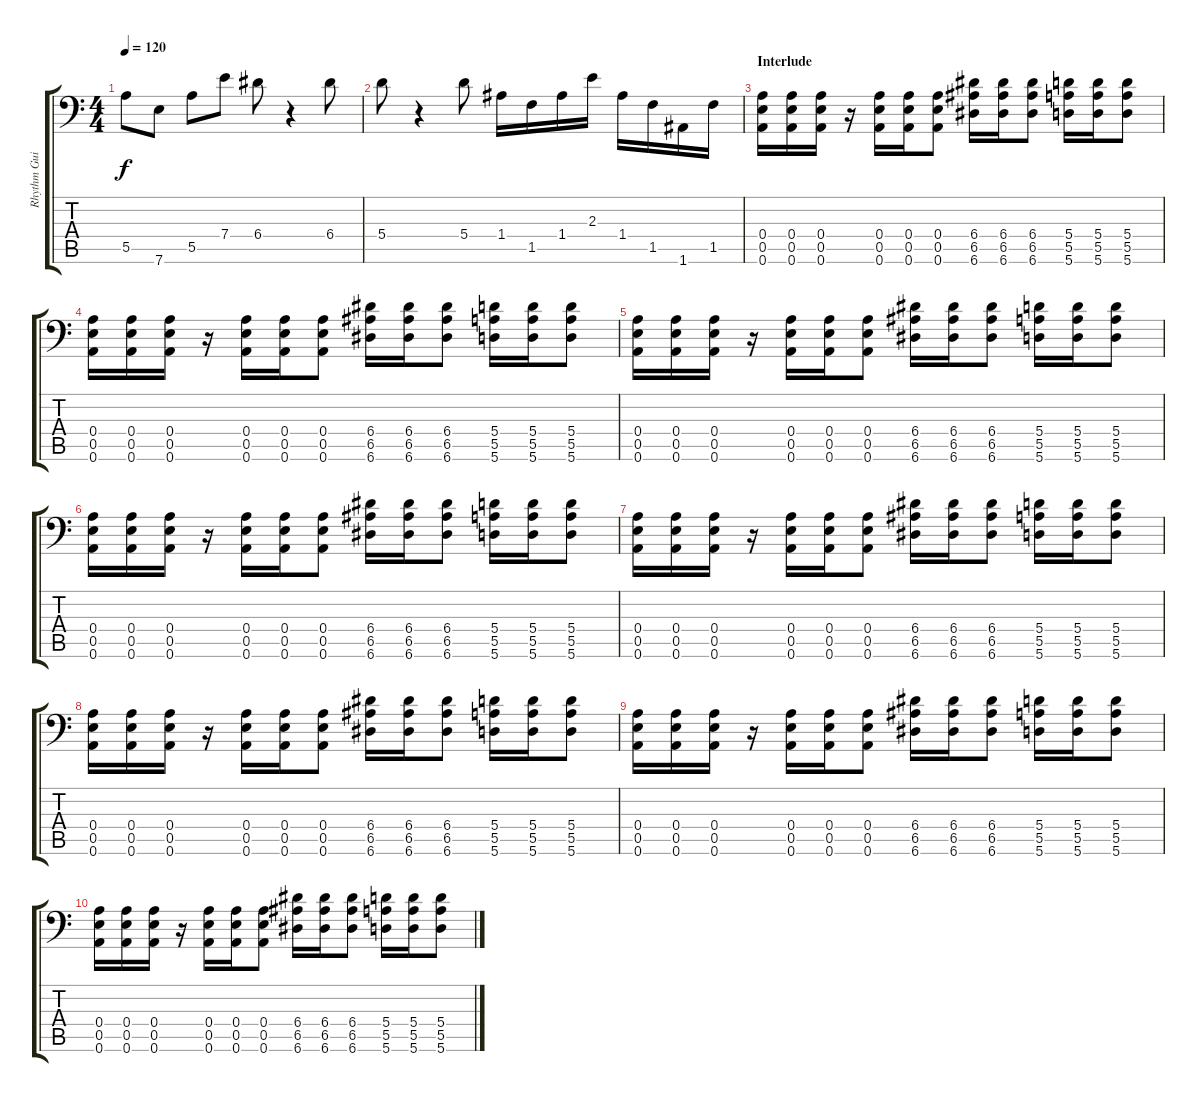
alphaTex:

\track ("Rhythm Guitar" "Rhythm Gui") {instrument distortionguitar}
\staff {score tabs}
\tuning (B3 Gb3 D3 A2 E2 A1) {hide}
\ts (4 4)
\tempo 120
\clef f4
\ks c
5.5.8{dy f} 7.6.8 5.5.8 7.4.8 6.4.8 r.4 6.4.8 |
5.4.8 r.4 5.4.8 1.4.16 1.5.16 1.4.16 2.3.16 1.4.16 1.5.16 1.6.16 1.5.16 |
\section ("" "Interlude")
(0.4 0.5 0.6).16 (0.4 0.5 0.6).16 (0.4 0.5 0.6).16 r.16 (0.4 0.5 0.6).16 (0.4 0.5 0.6).16 (0.4 0.5 0.6).8 (6.4 6.5 6.6).16 (6.4 6.5 6.6).16 (6.4 6.5 6.6).8 (5.4 5.5 5.6).16 (5.4 5.5 5.6).16 (5.4 5.5 5.6).8 |
(0.4 0.5 0.6).16 (0.4 0.5 0.6).16 (0.4 0.5 0.6).16 r.16 (0.4 0.5 0.6).16 (0.4 0.5 0.6).16 (0.4 0.5 0.6).8 (6.4 6.5 6.6).16 (6.4 6.5 6.6).16 (6.4 6.5 6.6).8 (5.4 5.5 5.6).16 (5.4 5.5 5.6).16 (5.4 5.5 5.6).8 |
(0.4 0.5 0.6).16 (0.4 0.5 0.6).16 (0.4 0.5 0.6).16 r.16 (0.4 0.5 0.6).16 (0.4 0.5 0.6).16 (0.4 0.5 0.6).8 (6.4 6.5 6.6).16 (6.4 6.5 6.6).16 (6.4 6.5 6.6).8 (5.4 5.5 5.6).16 (5.4 5.5 5.6).16 (5.4 5.5 5.6).8 |
(0.4 0.5 0.6).16 (0.4 0.5 0.6).16 (0.4 0.5 0.6).16 r.16 (0.4 0.5 0.6).16 (0.4 0.5 0.6).16 (0.4 0.5 0.6).8 (6.4 6.5 6.6).16 (6.4 6.5 6.6).16 (6.4 6.5 6.6).8 (5.4 5.5 5.6).16 (5.4 5.5 5.6).16 (5.4 5.5 5.6).8 |
(0.4 0.5 0.6).16 (0.4 0.5 0.6).16 (0.4 0.5 0.6).16 r.16 (0.4 0.5 0.6).16 (0.4 0.5 0.6).16 (0.4 0.5 0.6).8 (6.4 6.5 6.6).16 (6.4 6.5 6.6).16 (6.4 6.5 6.6).8 (5.4 5.5 5.6).16 (5.4 5.5 5.6).16 (5.4 5.5 5.6).8 |
(0.4 0.5 0.6).16 (0.4 0.5 0.6).16 (0.4 0.5 0.6).16 r.16 (0.4 0.5 0.6).16 (0.4 0.5 0.6).16 (0.4 0.5 0.6).8 (6.4 6.5 6.6).16 (6.4 6.5 6.6).16 (6.4 6.5 6.6).8 (5.4 5.5 5.6).16 (5.4 5.5 5.6).16 (5.4 5.5 5.6).8 |
(0.4 0.5 0.6).16 (0.4 0.5 0.6).16 (0.4 0.5 0.6).16 r.16 (0.4 0.5 0.6).16 (0.4 0.5 0.6).16 (0.4 0.5 0.6).8 (6.4 6.5 6.6).16 (6.4 6.5 6.6).16 (6.4 6.5 6.6).8 (5.4 5.5 5.6).16 (5.4 5.5 5.6).16 (5.4 5.5 5.6).8 |
(0.4 0.5 0.6).16 (0.4 0.5 0.6).16 (0.4 0.5 0.6).16 r.16 (0.4 0.5 0.6).16 (0.4 0.5 0.6).16 (0.4 0.5 0.6).8 (6.4 6.5 6.6).16 (6.4 6.5 6.6).16 (6.4 6.5 6.6).8 (5.4 5.5 5.6).16 (5.4 5.5 5.6).16 (5.4 5.5 5.6).8
